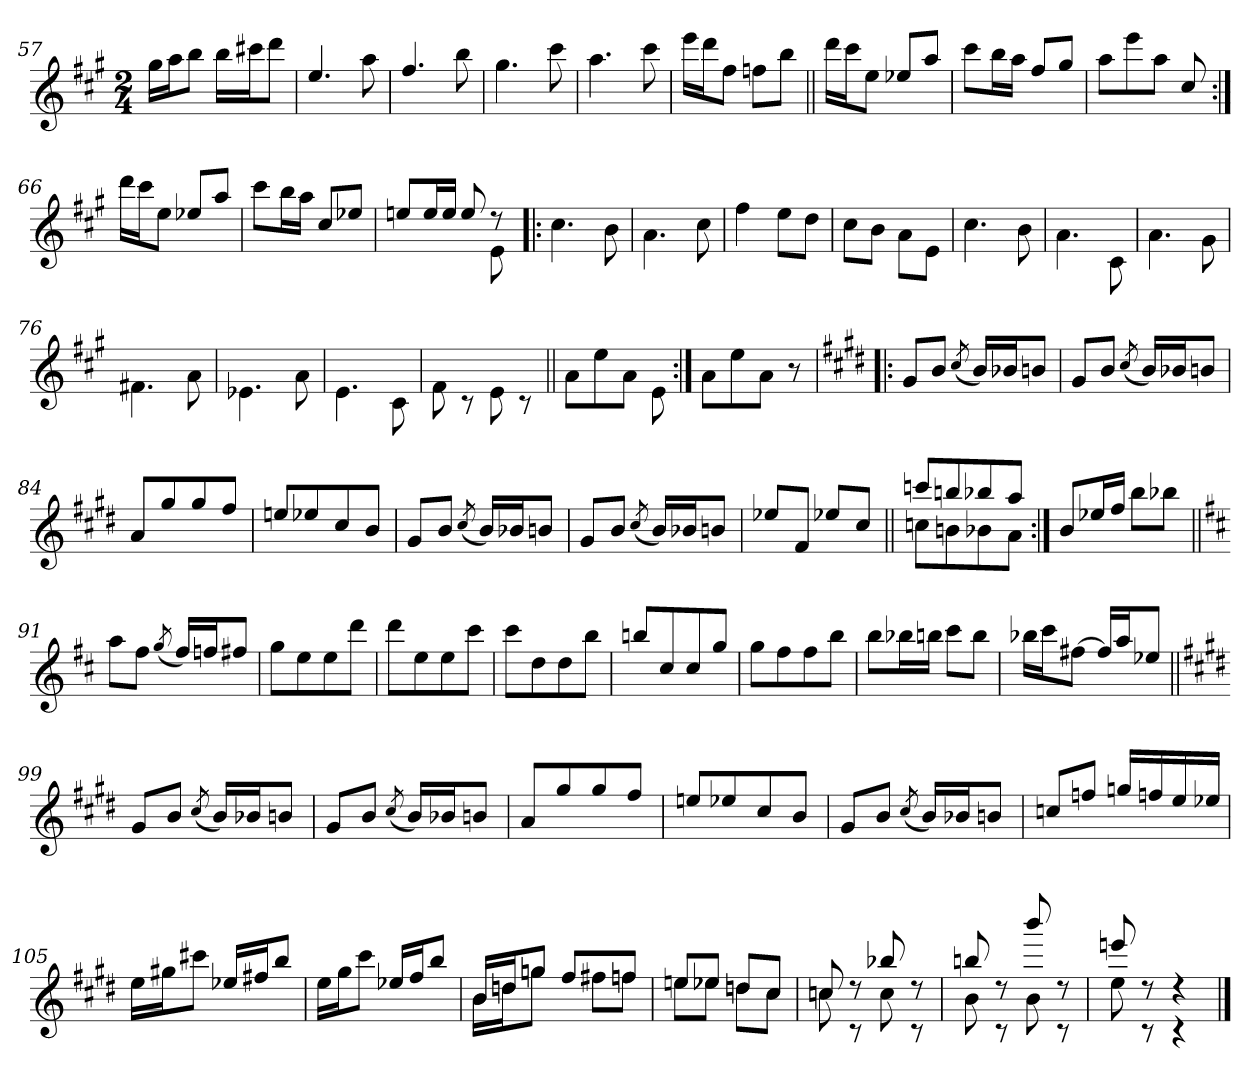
**kern
*part1
*staff1
*clefG2
*k[f#c#g#]
*A:
*M2/4
=57
16gg#\LL
16aa\J
8bb\J
16bb\LL
16ccc#X\J
8ddd\J
=58
4.ee/
8aa\
=59
4.ff#/
8bb\
=60
4.gg#\
8ccc#\
!!LO:LB:g=z
=61
4.aa\
8ccc#\
=62
16eee\LL
16ddd\J
8ff#\J
8ffn\L
8bb\J
=63||
16ddd\LL
16ccc#\J
8ee\J
8ee-X/L
8aa/J
=64
8ccc#\L
16bb\L
16aa\JJ
8ff#/L
8gg#/J
=65
8aa\L
8eee\
8aa\J
8cc#/
!!LO:LB:g=z
=66:|!
16ddd\LL
16ccc#\J
8ee\J
8ee-X/L
8aa/J
=67
8ccc#\L
16bb\L
16aa\JJ
8cc#/L
8ee-X/J
=68
*^
8een/L	4.ryy
16ee/L	.
16ee/JJ	.
8ee/	.
8rdd	8e\
*v	*v
=69!|:
4.cc#\
8b\
=70
4.a\
8cc#\
!!LO:LB:g=z
=71
4ff#\
8ee\L
8dd\J
=72
8cc#\L
8b\J
8a\L
8e\J
=73
4.cc#\
8b\
=74
4.a\
8c#\
=75
4.a\
8g#\
=76
4.f#X\
8a\
=77
4.e-X\
8a\
!!LO:LB:g=z
=78
4.e\
8c#\
=79
8f#\
8rB
8e\
8rB
=80||
8a\L
8ee\
8a\J
8e\
=81:|!
8a\L
8ee\
8a\J
8r
=82!|:
*k[f#c#g#d#]
*E:
8g#/L
8b/J
(<8qcc#/
16b/LL)
16b-X/J
8bn/J
=83
8g#/L
8b/J
(<8qcc#/
16b/LL)
16b-X/J
8bn/J
!!LO:LB:g=z
=84
8a/L
8gg#/
8gg#/
8ff#/J
=85
8een/L
8ee-X/
8cc#/
8b/J
=86
8g#/L
8b/J
(<8qcc#/
16b/LL)
16b-X/J
8bn/J
=87
8g#/L
8b/J
(<8qcc#/
16b/LL)
16b-X/J
8bn/J
=88
8ee-X/L
8f#/J
8ee-X/L
8cc#/J
=89||
*^
8cccn/L	8ccn\L
8bbn/	8bn\
8bb-X/	8b-X\
8aa/J	8a\J
*v	*v
!!LO:LB:g=z
=90:|!
8b/L
16ee-X/L
16ff#/JJ
8bb\L
8bb-X\J
=91||
*k[f#c#]
*D:
8aa\L
8ff#\J
(<8qgg/
16ff#/LL)
16ffn/J
8ff#X/J
=92
8gg\L
8ee\
8ee\
8ddd\J
=93
8ddd\L
8ee\
8ee\
8ccc#\J
=94
8ccc#\L
8dd\
8dd\
8bb\J
=95
8bbn/L
8cc#/
8cc#/
8gg/J
!!LO:LB:g=z
=96
8gg\L
8ff#\
8ff#\
8bb\J
=97
8bb\L
16bb-X\L
16bbn\JJ
8ccc#\L
8bb\J
=98
16bb-X\LL
16ccc#\J
[8ff#X\J
16ff#/LL]
16aa/J
8ee-X/J
=99||
*k[f#c#g#d#]
*E:
8g#/L
8b/J
(<8qcc#/
16b/LL)
16b-X/J
8bn/J
=100
8g#/L
8b/J
(<8qcc#/
16b/LL)
16b-X/J
8bn/J
!!LO:LB:g=z
=101
8a/L
8gg#/
8gg#/
8ff#/J
=102
8een/L
8ee-X/
8cc#/
8b/J
=103
8g#/L
8b/J
(<8qcc#/
16b/LL)
16b-X/J
8bn/J
=104
8ccn/L
8ffn/J
16ggn/LL
16ffn/
16ee/
16ee-X/JJ
=105
16ee\LL
16gg#X\J
8ccc#X\J
16ee-X/LL
16ff#X/J
8bb/J
=106
16ee\LL
16gg#\J
8ccc#\J
16ee-X/LL
16ff#/J
8bb/J
!!LO:LB:g=z
=107
*^
16b/LL	16b\LL
16ddn/J	16ddn\J
8ggn/J	8ggn\J
8ff#/L	8ff#X\L
8ffn/J	8ffn\J
=108	=108
8ee/L	8een\L
8ee-X/J	8ee-X\J
8ddn/L	8ddn\L
8cc#/J	8cc#\J
=109	=109
8ccn/	8ccn\
8rdd	8rc
8bb-X/	8cc\
8rdd	8rc
=110	=110
8bbn/	8b\
8rdd	8rc
8bbb/	8b\
8rdd	8rc
=111	=111
8eeen/	8ee\
8rdd	8rc
4rdd	4rc
*v	*v
==
*-
